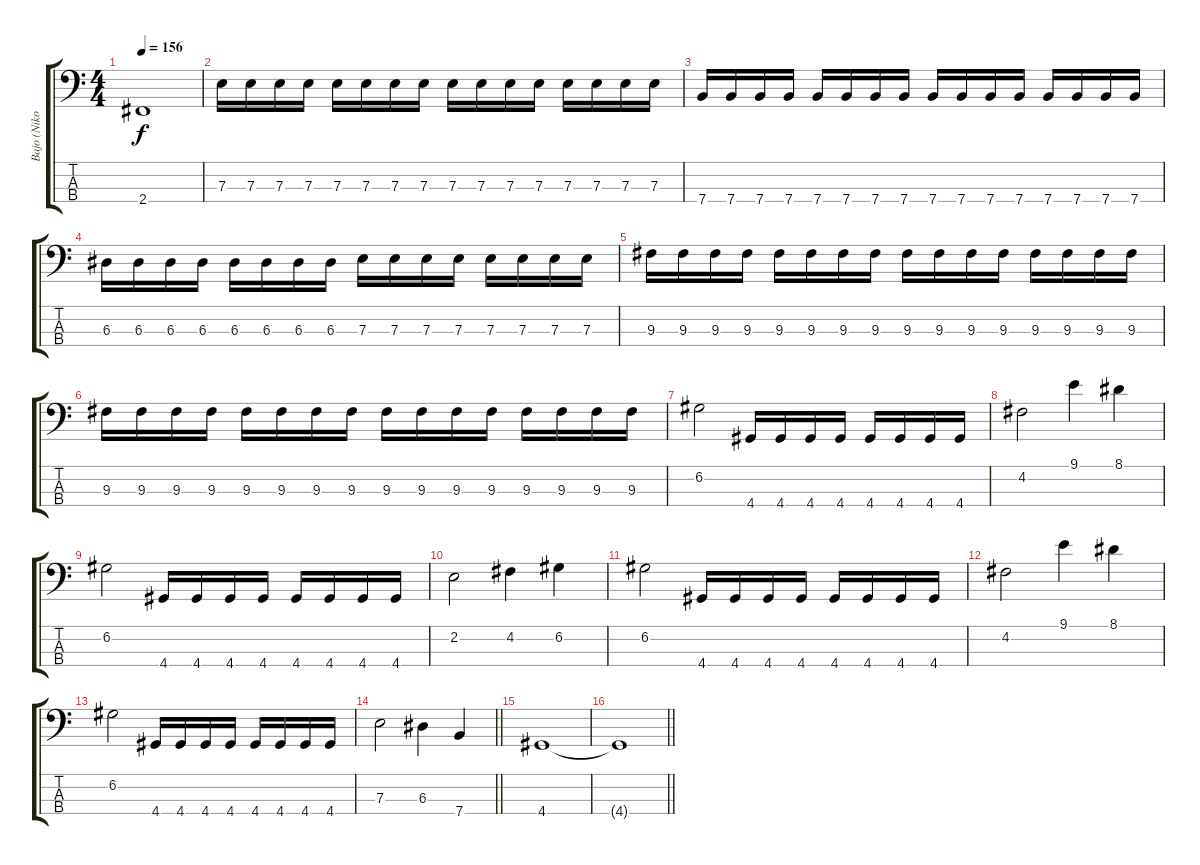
\track ("Bajo (Niko)" "Bajo (Niko") {instrument electricbassfinger}
\staff {score tabs}
\tuning (G2 D2 A1 E1) {hide}
\ts (4 4)
\tempo 156
\clef f4
\ks c
2.4.1{dy f} |
7.3.16 7.3.16 7.3.16 7.3.16 7.3.16 7.3.16 7.3.16 7.3.16 7.3.16 7.3.16 7.3.16 7.3.16 7.3.16 7.3.16 7.3.16 7.3.16 |
7.4.16 7.4.16 7.4.16 7.4.16 7.4.16 7.4.16 7.4.16 7.4.16 7.4.16 7.4.16 7.4.16 7.4.16 7.4.16 7.4.16 7.4.16 7.4.16 |
6.3.16 6.3.16 6.3.16 6.3.16 6.3.16 6.3.16 6.3.16 6.3.16 7.3.16 7.3.16 7.3.16 7.3.16 7.3.16 7.3.16 7.3.16 7.3.16 |
9.3.16 9.3.16 9.3.16 9.3.16 9.3.16 9.3.16 9.3.16 9.3.16 9.3.16 9.3.16 9.3.16 9.3.16 9.3.16 9.3.16 9.3.16 9.3.16 |
9.3.16 9.3.16 9.3.16 9.3.16 9.3.16 9.3.16 9.3.16 9.3.16 9.3.16 9.3.16 9.3.16 9.3.16 9.3.16 9.3.16 9.3.16 9.3.16 |
6.2.2 4.4.16 4.4.16 4.4.16 4.4.16 4.4.16 4.4.16 4.4.16 4.4.16 |
4.2.2 9.1.4 8.1.4 |
6.2.2 4.4.16 4.4.16 4.4.16 4.4.16 4.4.16 4.4.16 4.4.16 4.4.16 |
2.2.2 4.2.4 6.2.4 |
6.2.2 4.4.16 4.4.16 4.4.16 4.4.16 4.4.16 4.4.16 4.4.16 4.4.16 |
4.2.2 9.1.4 8.1.4 |
6.2.2 4.4.16 4.4.16 4.4.16 4.4.16 4.4.16 4.4.16 4.4.16 4.4.16 |
\barLineRight lightlight
7.3.2 6.3.4 7.4.4 |
4.4.1 |
\barLineRight lightlight
4.4{t}.1
